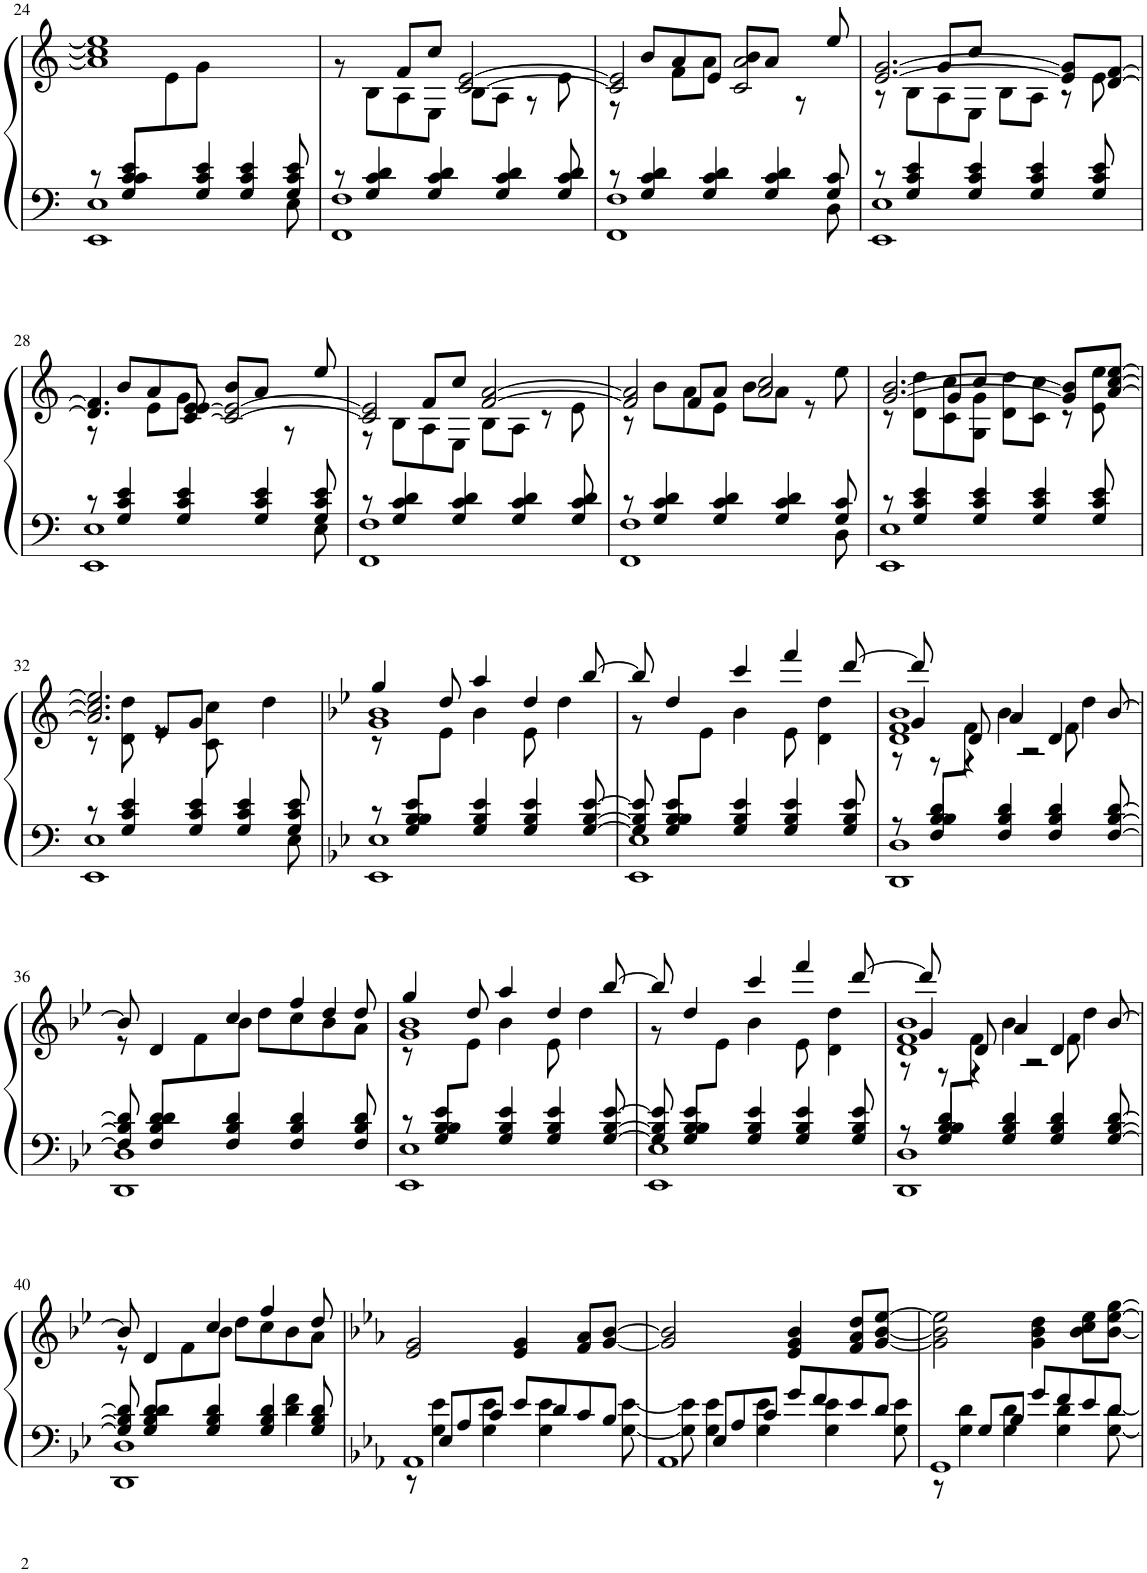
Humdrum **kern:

**kern	**kern
*part1	*part1
*staff2	*staff1
*I"Piano	*
*I'Pno.	*
!!LO:PB:g=z
*clefF4	*clefG2
*k[]	*k[]
*M4/4	*M4/4
=24	=24
*^	*^
*	*^	*	*
*	*	*^	*	*
8ryy	8r	1EE 1E	2ryy	1a] 1cc] 1ee]	8ryy
8c/L	4G/ 4c/ 4e/	.	.	.	8ryy
2.ryy	.	.	.	.	8e\
.	4G/ 4c/ 4e/	.	.	.	8g\J
.	.	.	4ryy	.	2ryy
.	4G/ 4c/ 4e/	.	.	.	.
.	.	.	8ryy	.	.
.	8G/ 8c/ 8e/	.	8E\	.	.
*	*v	*v	*v	*	*
=25	=25	=25	=25
*	*	*	*^
8r	1FF 1F	2ryy	8r	4ryy
4G/ 4c/ 4d/	.	.	8B\L	.
.	.	.	8A\	8f/L
4G/ 4c/ 4d/	.	.	8E\J	8cc/J
.	.	[2c/ [2e/	8B\L	2ryy
4G/ 4c/ 4d/	.	.	8A\J	.
.	.	.	8r	.
8G/ 8c/ 8d/	.	.	8e\	.
=26	=26	=26	=26	=26
*	*^	*	*	*
8r	1FF 1F	2ryy	2c/] 2e/]	4ryy	8r
4G/ 4c/ 4d/	.	.	.	.	8b/L
.	.	.	.	8f\L	8a/
4G/ 4c/ 4d/	.	.	.	8a\J	8e/J
.	.	4ryy	2c/ 2a/	2ryy	8b/L
4G/ 4c/ 4d/	.	.	.	.	8a/J
.	.	8ryy	.	.	8r
8G/ 8c/	.	8D\	.	.	8ee/
*	*v	*v	*	*	*
=27	=27	=27	=27	=27
8r	1EE 1E	[2.e/ [2.g/	8r	4ryy
4G/ 4c/ 4e/	.	.	8B\L	.
.	.	.	8A\	8g/L
4G/ 4c/ 4e/	.	.	8E\J	8cc/J
.	.	.	8B\L	2ryy
4G/ 4c/ 4e/	.	.	8A\J	.
.	.	8e/] 8g/]L	8r	.
8G/ 8c/ 8e/	.	[8d/ [8f/J	8e\	.
!!LO:LB:g=z	!!	!!
=28	=28	=28	=28	=28
*	*^	*	*	*
8r	1EE 1E	2ryy	4.d/] 4.f/]	4ryy	8r
4G/ 4c/ 4e/	.	.	.	.	8b/L
.	.	.	.	8e\L	8a/
4G/ 4c/ 4e/	.	.	[8c/ [8e/	8g\J	8e/J
.	.	4ryy	2c/_ 2e/_	2ryy	8b/L
4G/ 4c/ 4e/	.	.	.	.	8a/J
.	.	8ryy	.	.	8r
8G/ 8c/ 8e/	.	8E\	.	.	8ee/
*	*v	*v	*	*	*
=29	=29	=29	=29	=29
8r	1FF 1F	2c/] 2e/]	8r	4ryy
4G/ 4c/ 4d/	.	.	8B\L	.
.	.	.	8A\	8f/L
4G/ 4c/ 4d/	.	.	8E\J	8cc/J
.	.	[2f/ [2a/	8B\L	2ryy
4G/ 4c/ 4d/	.	.	8A\J	.
.	.	.	8r	.
8G/ 8c/ 8d/	.	.	8e\	.
=30	=30	=30	=30	=30
*	*^	*	*	*
8r	1FF 1F	2ryy	2f/] 2a/]	8r	4ryy
4G/ 4c/ 4d/	.	.	.	8b\L	.
.	.	.	.	8a\	8f/L
4G/ 4c/ 4d/	.	.	.	8e\J	8a/J
.	.	4ryy	2a/ 2cc/	8b\L	2ryy
4G/ 4c/ 4d/	.	.	.	8a\J	.
.	.	8ryy	.	8r	.
8G/ 8c/	.	8D\	.	8ee\	.
*	*v	*v	*	*	*
=31	=31	=31	=31	=31
8r	1EE 1E	[2.g/ [2.b/	8r	4ryy
4G/ 4c/ 4e/	.	.	8d\ 8dd\L	.
.	.	.	8c\ 8cc\	8g/L
4G/ 4c/ 4e/	.	.	8G\ 8g\J	8cc/J
.	.	.	8d\ 8dd\L	2ryy
4G/ 4c/ 4e/	.	.	8c\ 8cc\J	.
.	.	8g/] 8b/]L	8r	.
8G/ 8c/ 8e/	.	[8a/ [8cc/ [8ee/J	8e\ 8ee\	.
!!LO:LB:g=z	!!	!!
=32	=32	=32	=32	=32
*	*^	*	*	*
8r	1EE 1E	2ryy	2.a/] 2.cc/] 2.ee/]	8r	4ryy
4G/ 4c/ 4e/	.	.	.	8d\ 8dd\	.
.	.	.	.	8r	8e/L
4G/ 4c/ 4e/	.	.	.	8c\ 8cc\	8g/J
.	.	4ryy	.	2ryy	2ryy
4G/ 4c/ 4e/	.	.	.	.	.
.	.	8ryy	4dd\	.	.
8G/ 8c/ 8e/	.	8E\	.	.	.
=33	=33	=33	=33	=33	=33
*k[b-e-]	*	*	*k[b-e-]	*	*
8ryy	8r	1EE- 1E-	4gg/	1g 1b-	8r
8B-/L	4G/ 4B-/ 4e-/	.	.	.	8ryy
2.ryy	.	.	8dd/	.	8e-\J
.	4G/ 4B-/ 4e-/	.	4aa/	.	4b-\
.	4G/ 4B-/ 4e-/	.	4dd/	.	8e-\
.	.	.	.	.	4dd\
.	[8G/ [8B-/ [8e-/	.	[8bb-/	.	.
=34	=34	=34	=34	=34	=34
8ryy	8G/] 8B-/] 8e-/]	1EE- 1E-	8bb-/]	2ryy	8r
8B-/L	4G/ 4B-/ 4e-/	.	4dd/	.	8ryy
2.ryy	.	.	.	.	8e-\J
.	4G/ 4B-/ 4e-/	.	4ccc/	.	4b-\
.	.	.	.	4ryy	.
.	4G/ 4B-/ 4e-/	.	4fff/	.	8e-\
.	.	.	.	4d\	4dd\
.	8G/ 8B-/ 8e-/	.	[8ddd/	.	.
=35	=35	=35	=35	=35	=35
*	*	*	*	*	*^
8ryy	8r	1DD 1D	4g/	1d 1f 1b-	8ddd/]	8r
8B-/L	4F/ 4B-/ 4d/	.	.	.	8r	8ryy
2.ryy	.	.	8d/	.	4r	8f\J
.	4F/ 4B-/ 4d/	.	4a/	.	.	4b-\
.	.	.	.	.	2r	.
.	4F/ 4B-/ 4d/	.	4d/	.	.	8f\
.	.	.	.	.	.	4dd\
.	[8F/ [8B-/ [8d/	.	[8b-/	.	.	.
*	*	*	*	*	*v	*v
!!LO:LB:g=z
=36	=36	=36	=36	=36	=36
8ryy	8F/] 8B-/] 8d/]	1DD 1D	8b-/]	2ryy	8r
8d/L	4F/ 4B-/ 4d/	.	4d/	.	8ryy
2.ryy	.	.	.	.	8f\
.	4F/ 4B-/ 4d/	.	4cc/	.	8b-\J
.	.	.	.	4ryy	8dd\L
.	4F/ 4B-/ 4d/	.	4ff/	.	8cc\
.	.	.	.	4dd/	8b-\
.	8F/ 8B-/ 8d/	.	8dd/	.	8a\J
=37	=37	=37	=37	=37	=37
8ryy	8r	1EE- 1E-	4gg/	1g 1b-	8r
8B-/L	4G/ 4B-/ 4e-/	.	.	.	8ryy
2.ryy	.	.	8dd/	.	8e-\J
.	4G/ 4B-/ 4e-/	.	4aa/	.	4b-\
.	4G/ 4B-/ 4e-/	.	4dd/	.	8e-\
.	.	.	.	.	4dd\
.	[8G/ [8B-/ [8e-/	.	[8bb-/	.	.
=38	=38	=38	=38	=38	=38
8ryy	8G/] 8B-/] 8e-/]	1EE- 1E-	8bb-/]	2ryy	8r
8B-/L	4G/ 4B-/ 4e-/	.	4dd/	.	8ryy
2.ryy	.	.	.	.	8e-\J
.	4G/ 4B-/ 4e-/	.	4ccc/	.	4b-\
.	.	.	.	4ryy	.
.	4G/ 4B-/ 4e-/	.	4fff/	.	8e-\
.	.	.	.	4d\	4dd\
.	8G/ 8B-/ 8e-/	.	[8ddd/	.	.
=39	=39	=39	=39	=39	=39
*	*	*	*	*	*^
8ryy	8r	1DD 1D	4g/	1d 1f 1b-	8ddd/]	8r
8B-/L	4G/ 4B-/ 4d/	.	.	.	8r	8ryy
2.ryy	.	.	8d/	.	4r	8f\J
.	4G/ 4B-/ 4d/	.	4a/	.	.	4b-\
.	.	.	.	.	2r	.
.	4G/ 4B-/ 4d/	.	4d/	.	.	8f\
.	.	.	.	.	.	4dd\
.	[8G/ [8B-/ [8d/	.	[8b-/	.	.	.
*	*	*	*	*v	*v	*v
!!LO:LB:g=z
=40	=40	=40	=40	=40
*	*	*^	*	*
8ryy	8G/] 8B-/] 8d/]	1DD 1D	2ryy	8b-/]	8r
8d/L	4G/ 4B-/ 4d/	.	.	4d/	8ryy
2.ryy	.	.	.	.	8f\
.	4G/ 4B-/ 4d/	.	.	4cc/	8b-\J
.	.	.	4ryy	.	8dd\L
.	4G/ 4B-/ 4d/	.	.	4ff/	8cc\
.	.	.	4d\ 4f\	.	8b-\
.	8G/ 8B-/ 8d/	.	.	8dd/	8a\J
*v	*v	*v	*v	*	*
*	*v	*v
=41	=41
*k[b-e-a-]	*k[b-e-a-]
*^	*
*	*^	*
1AA-	8r	8ryy	2e-/ 2g/
.	4G\ 4e-\	8E-/L	.
.	.	8A-/	.
.	4G\ 4e-\	8c/J	.
.	.	8e-/L	4e-/ 4g/
.	4G\ 4e-\	8d/	.
.	.	8c/	8f/ 8a-/L
.	[8G\ [8e-\	8B-/J	[8g/ [8b-/J
=42	=42	=42	=42
1AA-	8G\] 8e-\]	8ryy	2g/] 2b-/]
.	4G\ 4e-\	8E-/L	.
.	.	8A-/	.
.	4G\ 4e-\	8c/J	.
.	.	8g/L	4e-/ 4g/ 4b-/
.	4G\ 4e-\	8f/	.
.	.	8e-/	8f/ 8a-/ 8dd/L
.	8G\ 8e-\	8d/J	[8g/ [8b-/ [8ee-/J
=43	=43	=43	=43
1GG	8r	4ryy	2g\] 2b-\] 2ee-\]
.	4G\ 4d\	.	.
.	.	8G/L	.
.	4G\ 4d\	8B-/J	.
.	.	8g/L	4g\ 4b-\ 4dd\
.	4G\ 4d\	8f/	.
.	.	8e-/	8b-\ 8cc\ 8ee-\L
.	[8G\ [8d\	8d/J	[8b-\ [8ee-\ [8gg\J
*v	*v	*v	*
=	=
*-	*-
